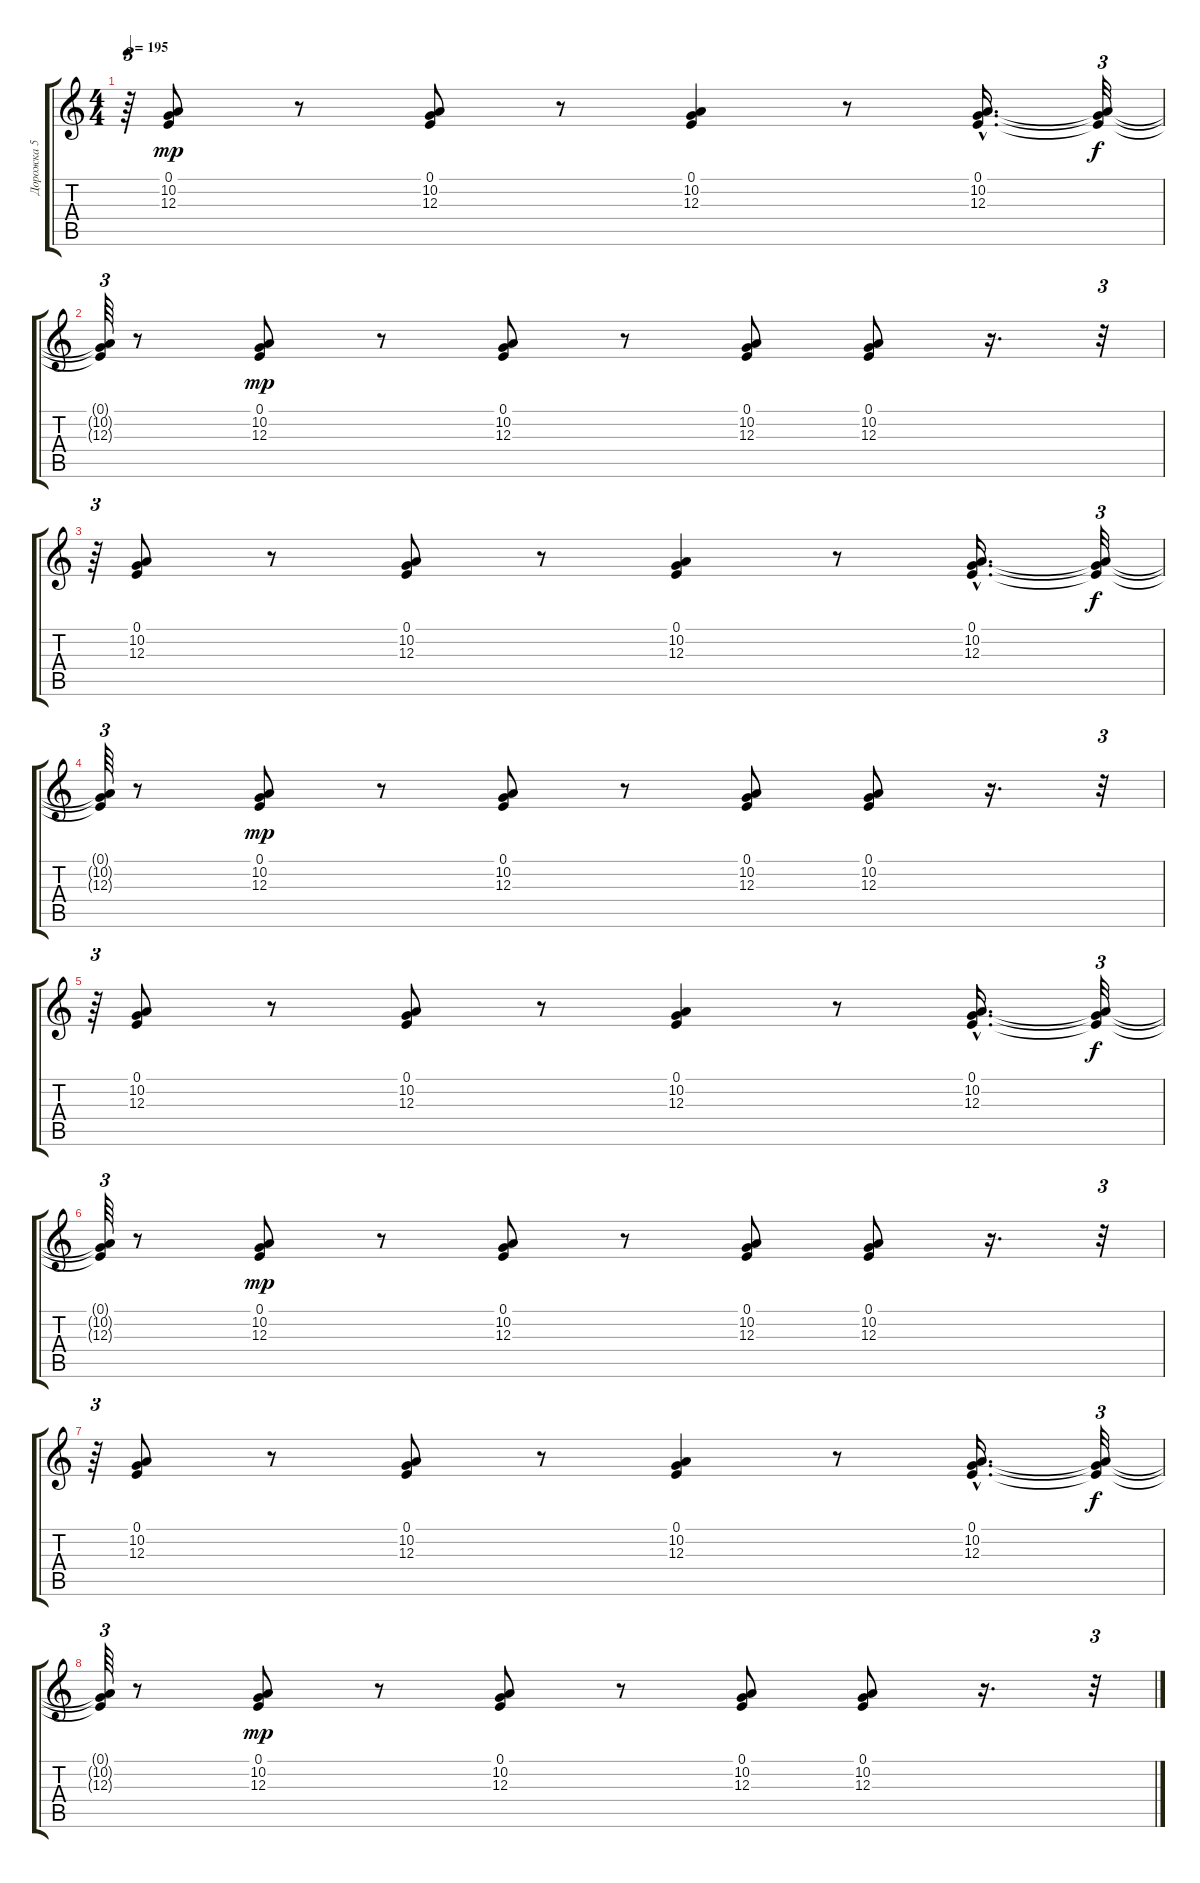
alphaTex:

\track ("Дорожка 5" "Дорожка 5") {instrument acousticgrandpiano}
\staff {score tabs}
\tuning (E4 B3 G3 D3 A2 E2) {hide}
\ts (4 4)
\tempo 195
\clef g2
\ks c
r.64{tu (3 2) dy mf} (0.1 10.2 12.3).8{dy mp} r.8 (0.1 10.2 12.3).8 r.8 (0.1 10.2 12.3).4 r.8 (0.1{hac} 10.2{hac} 12.3{hac}).16{d} (0.1{t} 10.2{t} 12.3{t}).32{tu (3 2) dy f} |
(0.1{t} 10.2{t} 12.3{t}).64{tu (3 2)} r.8 (0.1 10.2 12.3).8{dy mp} r.8 (0.1 10.2 12.3).8 r.8 (0.1 10.2 12.3).8 (0.1 10.2 12.3).8 r.16{d} r.32{tu (3 2)} |
r.64{tu (3 2)} (0.1 10.2 12.3).8 r.8 (0.1 10.2 12.3).8 r.8 (0.1 10.2 12.3).4 r.8 (0.1{hac} 10.2{hac} 12.3{hac}).16{d} (0.1{t} 10.2{t} 12.3{t}).32{tu (3 2) dy f} |
(0.1{t} 10.2{t} 12.3{t}).64{tu (3 2)} r.8 (0.1 10.2 12.3).8{dy mp} r.8 (0.1 10.2 12.3).8 r.8 (0.1 10.2 12.3).8 (0.1 10.2 12.3).8 r.16{d} r.32{tu (3 2)} |
r.64{tu (3 2)} (0.1 10.2 12.3).8 r.8 (0.1 10.2 12.3).8 r.8 (0.1 10.2 12.3).4 r.8 (0.1{hac} 10.2{hac} 12.3{hac}).16{d} (0.1{t} 10.2{t} 12.3{t}).32{tu (3 2) dy f} |
(0.1{t} 10.2{t} 12.3{t}).64{tu (3 2)} r.8 (0.1 10.2 12.3).8{dy mp} r.8 (0.1 10.2 12.3).8 r.8 (0.1 10.2 12.3).8 (0.1 10.2 12.3).8 r.16{d} r.32{tu (3 2)} |
r.64{tu (3 2)} (0.1 10.2 12.3).8 r.8 (0.1 10.2 12.3).8 r.8 (0.1 10.2 12.3).4 r.8 (0.1{hac} 10.2{hac} 12.3{hac}).16{d} (0.1{t} 10.2{t} 12.3{t}).32{tu (3 2) dy f} |
(0.1{t} 10.2{t} 12.3{t}).64{tu (3 2)} r.8 (0.1 10.2 12.3).8{dy mp} r.8 (0.1 10.2 12.3).8 r.8 (0.1 10.2 12.3).8 (0.1 10.2 12.3).8 r.16{d} r.32{tu (3 2)}
